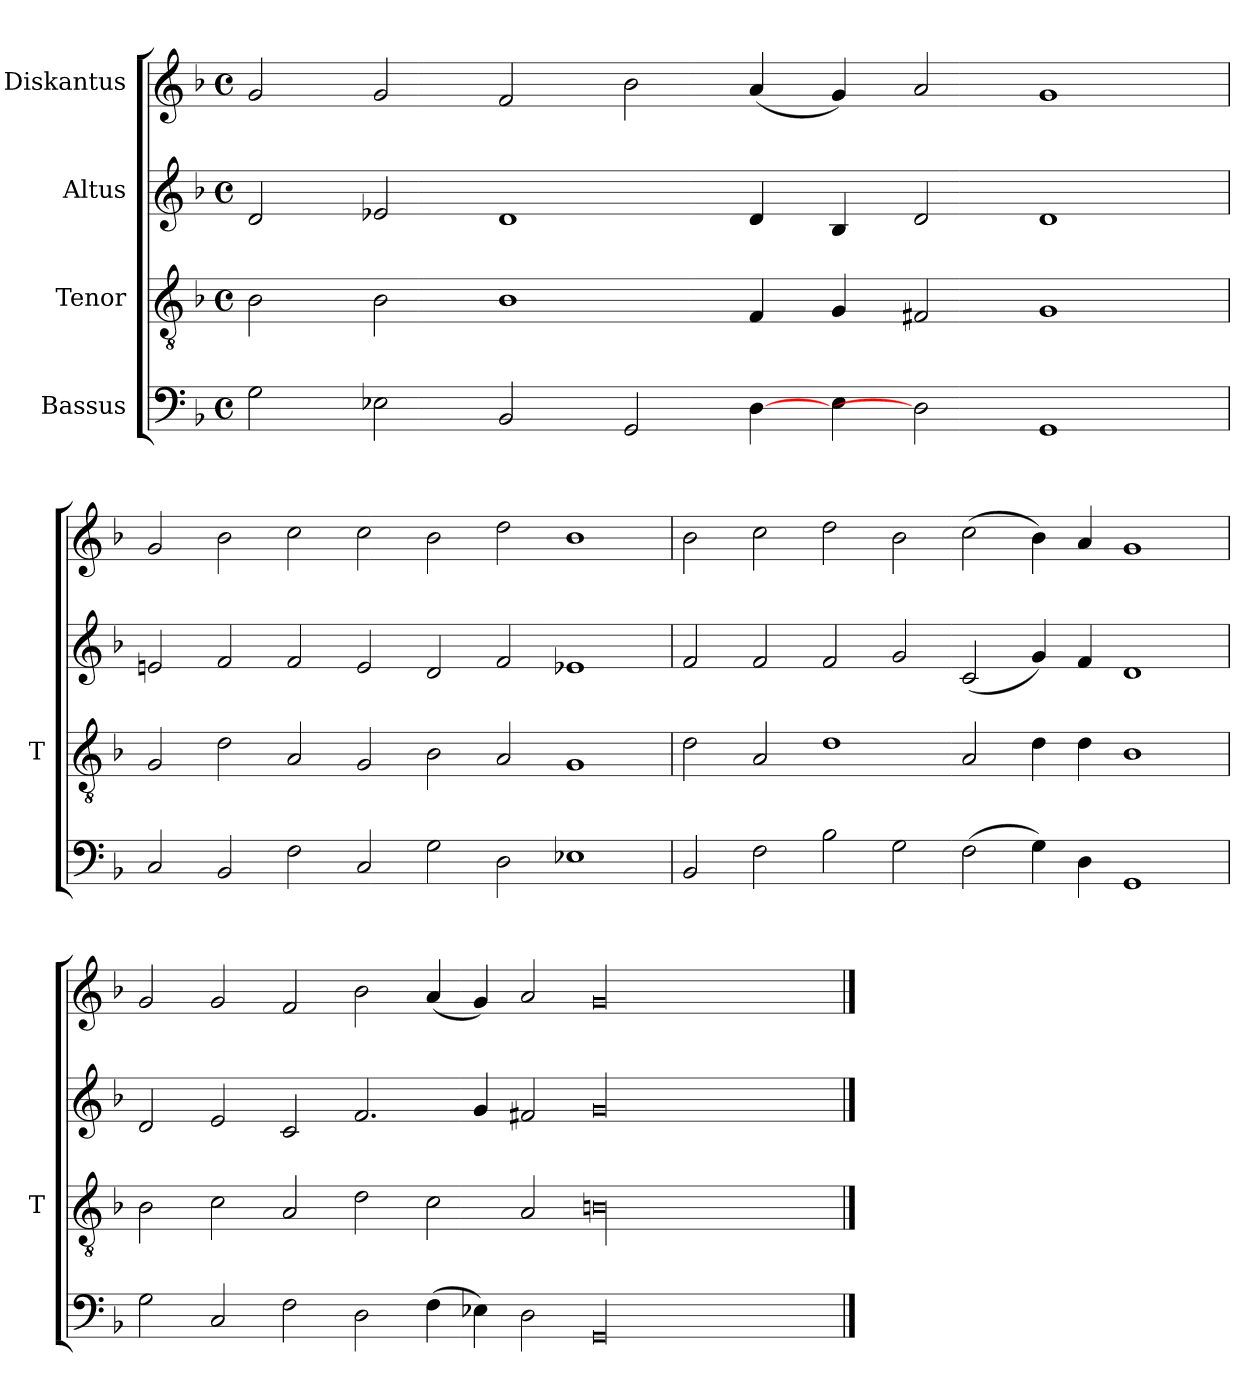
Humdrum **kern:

**kern	**kern	**kern	**kern
*part4	*part3	*part2	*part1
*staff4	*staff3	*staff2	*staff1
*I"Bassus	*I"Tenor	*I"Altus	*I"Diskantus
*	*I'T	*	*
*clefF4	*clefGv2	*clefG2	*clefG2
*k[b-]	*k[b-]	*k[b-]	*k[b-]
*M2/2	*M2/2	*M2/2	*M2/2
*met(c)	*met(c)	*met(c)	*met(c)
=	=	=	=
2G	2B-	2d	2g
2E-X	2B-	2e-X	2g
2BB-	1B-	1d	2f
2GG	.	.	2b-
[4D	4F	4d	(4a
4E-	4G	4B-	4g)
2D]	2F#X	2d	2a
1GG	1G	1d	1g
=	=	=	=
2C	2G	2en	2g
2BB-	2d	2f	2b-
2F	2A	2f	2cc
2C	2G	2e	2cc
2G	2B-	2d	2b-
2D	2A	2f	2dd
1E-X	1G	1e-X	1b-
=	=	=	=
2BB-	2d	2f	2b-
2F	2A	2f	2cc
2B-	1d	2f	2dd
2G	.	2g	2b-
(2F	2A	(2c	(2cc
4G)	4d	4g)	4b-)
4D	4d	4f	4a
1GG	1B-	1d	1g
=	=	=	=
2G	2B-	2d	2g
2C	2c	2e	2g
2F	2A	2c	2f
2D	2d	2.f	2b-
(4F	2c	.	(4a
4E-X)	.	4g	4g)
2D	2A	2f#X	2a
00GG	00Bn	00g	00g
==	==	==	==
*-	*-	*-	*-
